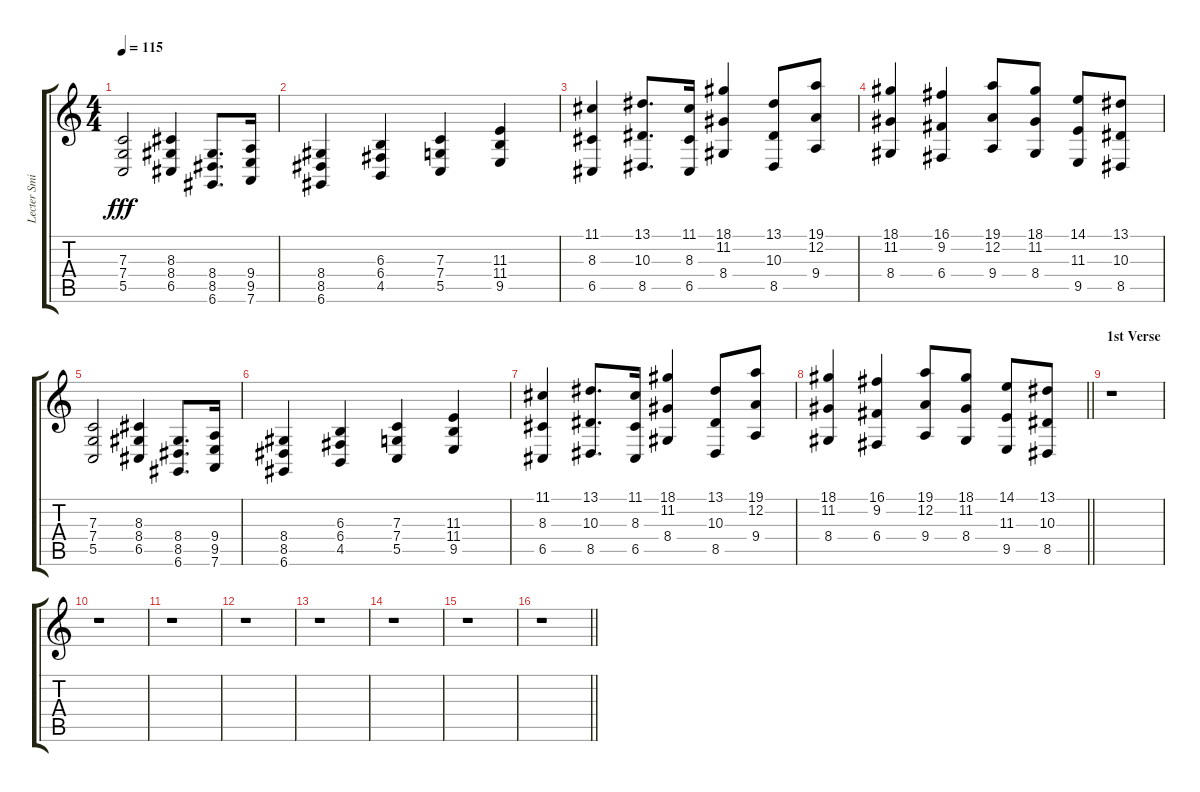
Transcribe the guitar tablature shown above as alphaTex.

\track ("Lecter Smith" "Lecter Smi") {instrument stringensemble1}
\staff {score tabs}
\tuning (D4 A3 F3 C3 G2 D2) {hide}
\ts (4 4)
\tempo 115
\clef g2
\ks c
(7.3 7.4 5.5).2{dy fff volume 12 instrument choiraahs} (8.3 8.4 6.5).4 (8.4 8.5 6.6).8{d} (9.4 9.5 7.6).16 |
(8.4 8.5 6.6).4 (6.3 6.4 4.5).4 (7.3 7.4 5.5).4 (11.3 11.4 9.5).4 |
(11.1 8.3 6.5).4 (13.1 10.3 8.5).8{d} (11.1 8.3 6.5).16 (18.1 11.2 8.4).4 (13.1 10.3 8.5).8 (19.1 12.2 9.4).8 |
(18.1 11.2 8.4).4 (16.1 9.2 6.4).4 (19.1 12.2 9.4).8 (18.1 11.2 8.4).8 (14.1 11.3 9.5).8 (13.1 10.3 8.5).8 |
(7.3 7.4 5.5).2{volume 12 instrument choiraahs} (8.3 8.4 6.5).4 (8.4 8.5 6.6).8{d} (9.4 9.5 7.6).16 |
(8.4 8.5 6.6).4 (6.3 6.4 4.5).4 (7.3 7.4 5.5).4 (11.3 11.4 9.5).4 |
(11.1 8.3 6.5).4 (13.1 10.3 8.5).8{d} (11.1 8.3 6.5).16 (18.1 11.2 8.4).4 (13.1 10.3 8.5).8 (19.1 12.2 9.4).8 |
\barLineRight lightlight
(18.1 11.2 8.4).4 (16.1 9.2 6.4).4 (19.1 12.2 9.4).8 (18.1 11.2 8.4).8 (14.1 11.3 9.5).8 (13.1 10.3 8.5).8 |
\section ("" "1st Verse")
r.1 |
r.1 |
r.1 |
r.1 |
r.1 |
r.1 |
r.1 |
\barLineRight lightlight
r.1
